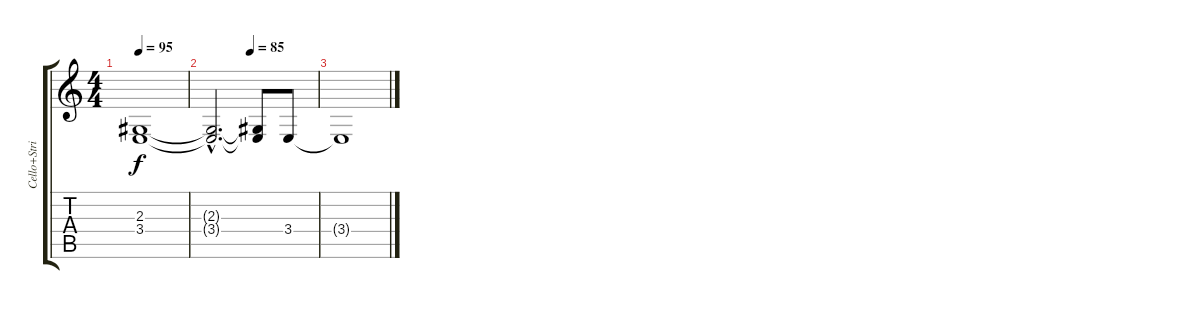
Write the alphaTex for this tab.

\track ("Cello+Strings" "Cello+Stri") {instrument viola}
\staff {score tabs}
\tuning (Eb4 Bb3 Gb3 Db3 Ab2 Eb2) {hide}
\ts (4 4)
\tempo 95
\clef g2
\ks c
(2.3{t} 3.4{t}).1{dy f} |
\tempo (85 0.375)
(2.3{hac t} 3.4{hac t}).2{d} (2.3{t} 3.4{t}).8 3.4.8{volume 4 instrument viola} |
3.4{t}.1
